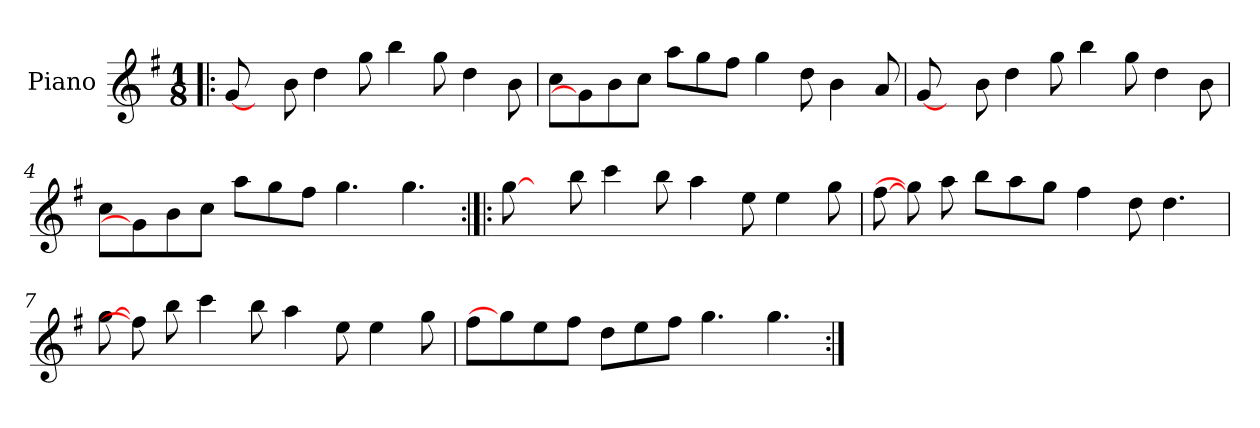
**kern
*part1
*staff1
*I"Piano
*I'Pno
*clefG2
*k[f#]
*G:
*M1/8
=1!|:
[8g/
8ryy
8b\
4dd\
8gg\
4bb\
8gg\
4dd\
8b\
=2
8cc\L
8g/]
8b\
8cc\J
8aa\L
8gg\
8ff#\J
4gg\
8dd\
4b\
8a/
=3
[8g/
8ryy
8b\
4dd\
8gg\
4bb\
8gg\
4dd\
8b\
=4
8cc\L
8g/]
8b\
8cc\J
8aa\L
8gg\
8ff#\J
4.gg\
4.gg\
=5:|!|:
[8gg\
8ryy
8bb\
4ccc\
8bb\
4aa\
8ee\
4ee\
8gg\
=6
[8ff#\
8gg\]
8aa\
8bb\L
8aa\
8gg\J
4ff#\
8dd\
4.dd\
=7
[8gg\
8ff#\]
8bb\
4ccc\
8bb\
4aa\
8ee\
4ee\
8gg\
=8
8ff#\L
8gg\]
8ee\
8ff#\J
8dd\L
8ee\
8ff#\J
4.gg\
4.gg\
=:|!
*-
